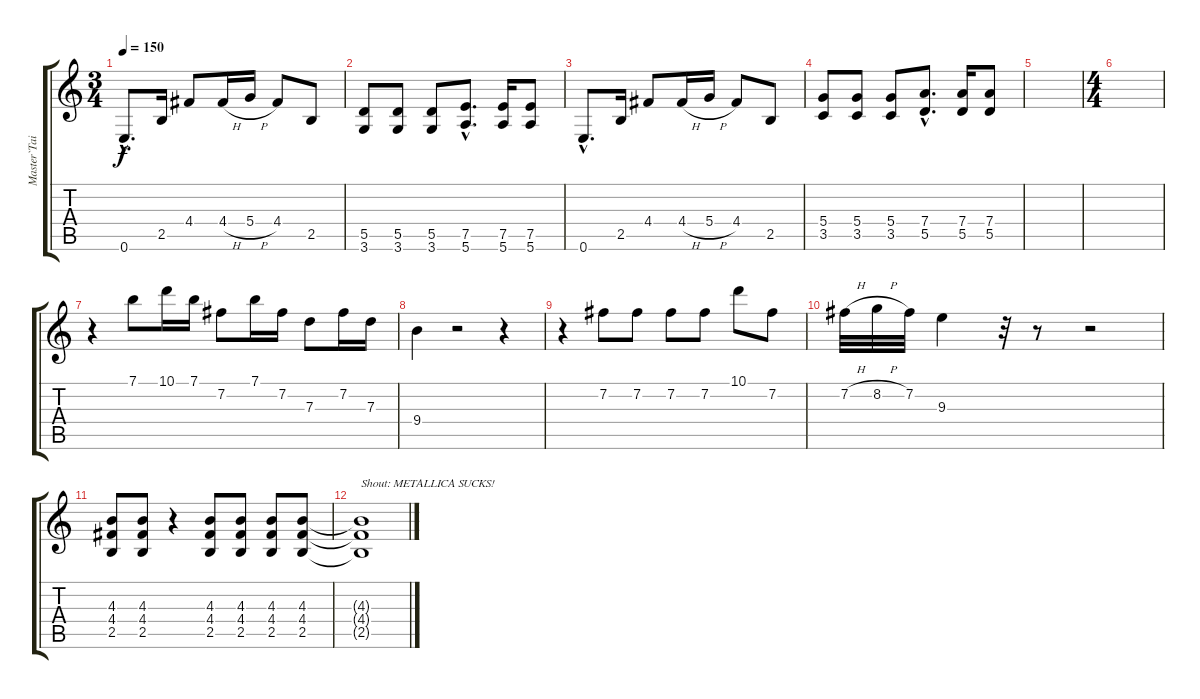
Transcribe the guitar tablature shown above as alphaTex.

\track ("Master`Tait" "Master`Tai") {instrument acousticguitarnylon}
\staff {score tabs}
\tuning (E4 B3 G3 D3 A2 E2) {hide}
\ts (3 4)
\tempo 150
\clef g2
\ks c
0.6{hac}.8{d dy f} 2.5.16 4.4.8 4.4{h}.16 5.4{h}.16 4.4.8 2.5.8 |
(5.5 3.6).8 (5.5 3.6).8 (5.5 3.6).8 (7.5{hac} 5.6{hac}).8{d} (7.5 5.6).16 (7.5 5.6).8 |
0.6{hac}.8{d} 2.5.16 4.4.8 4.4{h}.16 5.4{h}.16 4.4.8 2.5.8 |
(5.4 3.5).8 (5.4 3.5).8 (5.4 3.5).8 (7.4{hac} 5.5{hac}).8{d} (7.4 5.5).16 (7.4 5.5).8 |
|
\ts (4 4)
|
r.4 7.1.8 10.1.16 7.1.16 7.2.8 7.1.16 7.2.16 7.3.8 7.2.16 7.3.16 |
9.4.4 r.2 r.4 |
r.4 7.2.8 7.2.8 7.2.8 7.2.8 10.1.8 7.2.8 |
7.2{h}.32 8.2{h}.32 7.2.32 9.3.4 r.32 r.8 r.2 |
(4.3 4.4 2.5).8 (4.3 4.4 2.5).8 r.4 (4.3 4.4 2.5).8 (4.3 4.4 2.5).8 (4.3 4.4 2.5).8 (4.3 4.4 2.5).8 |
(4.3{t} 4.4{t} 2.5{t}).1{txt "Shout: METALLICA SUCKS!"}
